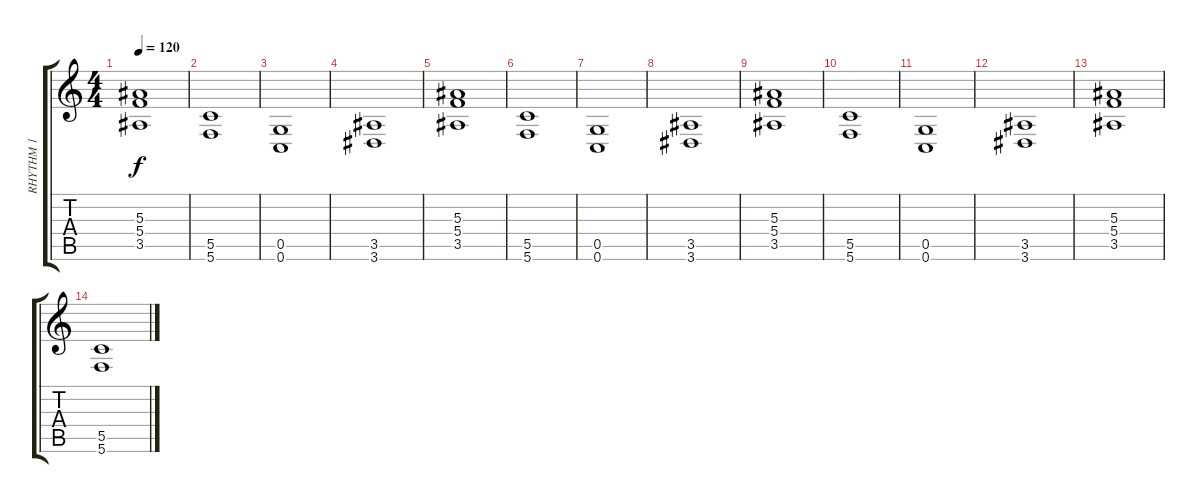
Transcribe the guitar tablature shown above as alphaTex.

\track ("RHYTHM 1" "RHYTHM 1") {instrument distortionguitar}
\staff {score tabs}
\tuning (D4 A3 F3 C3 G2 C2) {hide}
\ts (4 4)
\tempo 120
\clef g2
\ks c
(5.3 5.4 3.5).1{dy f} |
(5.5 5.6).1 |
(0.5 0.6).1 |
(3.5 3.6).1 |
(5.3 5.4 3.5).1 |
(5.5 5.6).1 |
(0.5 0.6).1 |
(3.5 3.6).1 |
(5.3 5.4 3.5).1 |
(5.5 5.6).1 |
(0.5 0.6).1 |
(3.5 3.6).1 |
(5.3 5.4 3.5).1 |
(5.5 5.6).1
